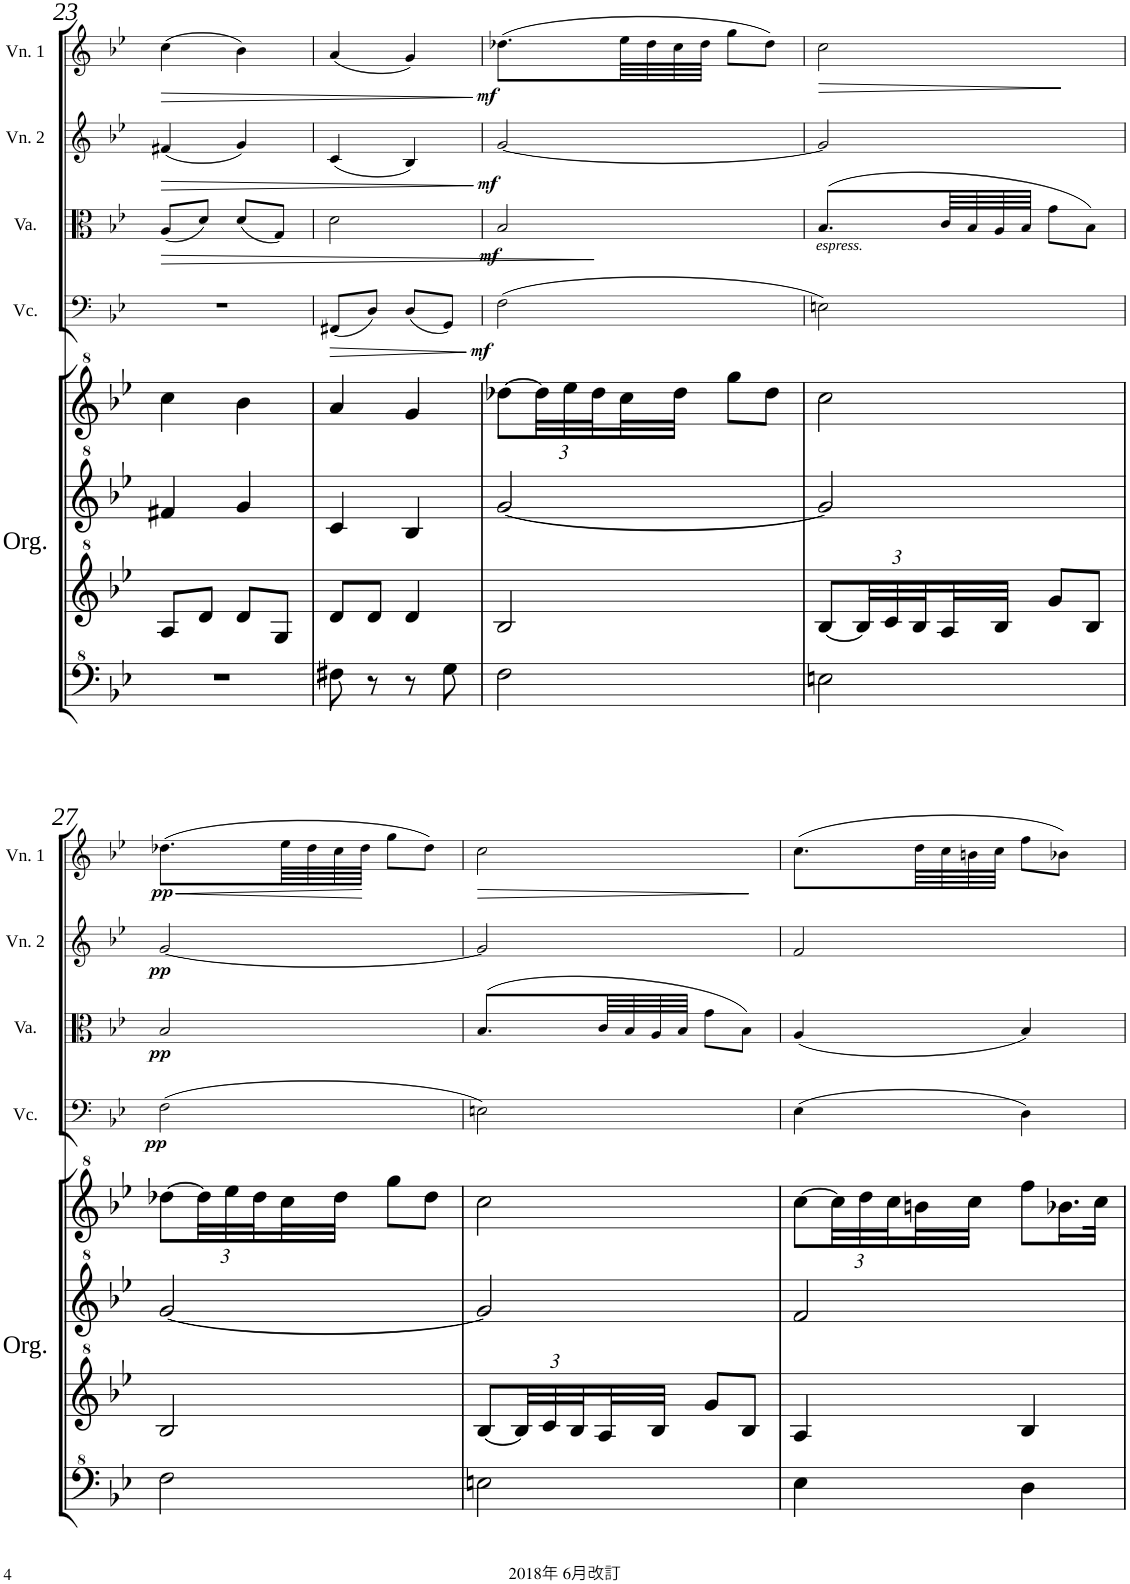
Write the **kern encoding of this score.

**kern	**kern	**kern	**kern	**kern	**dynam	**kern	**dynam	**kern	**dynam	**kern	**dynam
*part5	*part5	*part5	*part5	*part4	*part4	*part3	*part3	*part2	*part2	*part1	*part1
*staff8	*staff7	*staff6	*staff5	*staff4	*staff4	*staff3	*staff3	*staff2	*staff2	*staff1	*staff1
*I"Organ	*	*	*	*I"Violoncello	*	*I"Viola	*	*I"Violin 2	*	*I"Violin 1	*
*I'Org.	*	*	*	*I'Vc.	*	*I'Va.	*	*I'Vn. 2	*	*I'Vn. 1	*
!!LO:PB:g=z
*clefF^4	*clefG^2	*clefG^2	*clefG^2	*clefF4	*	*clefC3	*	*clefG2	*	*clefG2	*
*k[b-e-]	*k[b-e-]	*k[b-e-]	*k[b-e-]	*k[b-e-]	*	*k[b-e-]	*	*k[b-e-]	*	*k[b-e-]	*
*M2/4	*M2/4	*M2/4	*M2/4	*M2/4	*	*M2/4	*	*M2/4	*	*M2/4	*
=23	=23	=23	=23	=23	=23	=23	=23	=23	=23	=23	=23
!	!	!	!	!	!	!	!LO:HP:b	!	!LO:HP:b	!	!LO:HP:b
2r	8a/L	4ff#X/	4ccc\	2r	.	(8A/L	>	(4f#X/	>	(4cc\	>
.	8dd/J	.	.	.	.	8d/J)	.	.	.	.	.
.	8dd/L	4gg/	4bb-\	.	.	(8d/L	.	4g/)	.	4b-\)	.
.	8g/J	.	.	.	.	8G/J)	.	.	.	.	.
.	.	.	.	.	.	.	]	.	.	.	.
=24	=24	=24	=24	=24	=24	=24	=24	=24	=24	=24	=24
!	!	!	!	!	!LO:HP:b	!	!	!	!	!	!
8f#X\	8dd/L	4cc/	4aa/	(8FF#X/L	>	2d\	.	(4c/	.	(4a/	.
8r	8dd/J	.	.	8D/J)	.	.	.	.	.	.	.
8r	4dd/	4b-/	4gg/	(8D/L	.	.	.	4B-/)	.	4g/)	.
8g\	.	.	.	8GG/J)	.	.	.	.	.	.	.
.	.	.	.	.	]	.	.	.	]	.	]
=25	=25	=25	=25	=25	=25	=25	=25	=25	=25	=25	=25
!	!	!	!	!	!LO:DY:b	!	!LO:DY:b	!	!LO:DY:b	!	!LO:DY:b
2f\	2b-/	[2gg/	[8ddd-X\L	(2F\	mf	2B-/	mf	[2g/	mf	(8.dd-X\L	mf
*	*	*	*Xbrackettup	*	*	*	*	*	*	*	*
.	.	.	48ddd-\LL]	.	.	.	.	.	.	.	.
.	.	.	48eee-\	.	.	.	.	.	.	.	.
.	.	.	48ddd-\	.	.	.	.	.	.	.	.
.	.	.	32ccc\	.	.	.	.	.	.	64ee-\LLL	.
.	.	.	.	.	.	.	.	.	.	64dd-\	.
.	.	.	32ddd-\JJJ	.	.	.	.	.	.	64cc\	.
.	.	.	.	.	.	.	.	.	.	64dd-\JJJJ	.
.	.	.	8ggg\L	.	.	.	.	.	.	8gg\L	.
.	.	.	8ddd-\J	.	.	.	.	.	.	8dd-\J)	.
=26	=26	=26	=26	=26	=26	=26	=26	=26	=26	=26	=26
!	!	!	!	!	!	!LO:TX:b:i:t=espress.	!	!	!	!	!
!	!	!	!	!	!	!	!	!	!	!	!LO:HP:b
2en\	[8b-/L	2gg/]	2ccc\	2En\)	.	(8.B-/L	.	2g/]	.	2cc\	>
*	*Xbrackettup	*	*	*	*	*	*	*	*	*	*
.	48b-/LL]	.	.	.	.	.	.	.	.	.	.
.	48cc/	.	.	.	.	.	.	.	.	.	.
.	48b-/	.	.	.	.	.	.	.	.	.	.
.	32a/	.	.	.	.	64c/LLL	.	.	.	.	.
.	.	.	.	.	.	64B-/	.	.	.	.	.
.	32b-/JJJ	.	.	.	.	64A/	.	.	.	.	.
.	.	.	.	.	.	64B-/JJJJ	.	.	.	.	.
.	8gg/L	.	.	.	.	8g\L	.	.	.	.	.
.	8b-/J	.	.	.	.	8B-\J)	.	.	.	.	.
.	.	.	.	.	.	.	.	.	.	.	]
!!LO:LB:g=z
=27	=27	=27	=27	=27	=27	=27	=27	=27	=27	=27	=27
!	!	!	!	!	!LO:DY:b	!	!LO:DY:b	!	!LO:DY:b	!	!LO:HP:b
!	!	!	!	!	!	!	!	!	!	!	!LO:DY:n=1:b
2f\	2b-/	[2gg/	[8ddd-X\L	(2F\	pp	2B-/	pp	[2g/	pp	(8.dd-X\L	< pp
.	.	.	48ddd-\LL]	.	.	.	.	.	.	.	.
.	.	.	48eee-\	.	.	.	.	.	.	.	.
.	.	.	48ddd-\	.	.	.	.	.	.	.	.
.	.	.	32ccc\	.	.	.	.	.	.	64ee-\LLL	.
.	.	.	.	.	.	.	.	.	.	64dd-\	.
.	.	.	32ddd-\JJJ	.	.	.	.	.	.	64cc\	.
.	.	.	.	.	.	.	.	.	.	64dd-\JJJJ	.
.	.	.	8ggg\L	.	.	.	.	.	.	8gg\L	.
.	.	.	8ddd-\J	.	.	.	.	.	.	8dd-\J)	.
.	.	.	.	.	.	.	.	.	.	.	[
=28	=28	=28	=28	=28	=28	=28	=28	=28	=28	=28	=28
!	!	!	!	!	!	!	!	!	!	!	!LO:HP:b
2en\	[8b-/L	2gg/]	2ccc\	2En\)	.	(8.B-/L	.	2g/]	.	2cc\	>
.	48b-/LL]	.	.	.	.	.	.	.	.	.	.
.	48cc/	.	.	.	.	.	.	.	.	.	.
.	48b-/	.	.	.	.	.	.	.	.	.	.
.	32a/	.	.	.	.	64c/LLL	.	.	.	.	.
.	.	.	.	.	.	64B-/	.	.	.	.	.
.	32b-/JJJ	.	.	.	.	64A/	.	.	.	.	.
.	.	.	.	.	.	64B-/JJJJ	.	.	.	.	.
.	8gg/L	.	.	.	.	8g\L	.	.	.	.	.
.	8b-/J	.	.	.	.	8B-\J)	.	.	.	.	.
.	.	.	.	.	.	.	.	.	.	.	]
=29	=29	=29	=29	=29	=29	=29	=29	=29	=29	=29	=29
4e-\	4a/	2ff/	[8ccc\L	(4E-\	.	(4A/	.	2f/	.	(8.cc\L	.
.	.	.	48ccc\LL]	.	.	.	.	.	.	.	.
.	.	.	48ddd\	.	.	.	.	.	.	.	.
.	.	.	48ccc\	.	.	.	.	.	.	.	.
.	.	.	32bbn\	.	.	.	.	.	.	64dd\LLL	.
.	.	.	.	.	.	.	.	.	.	64cc\	.
.	.	.	32ccc\JJJ	.	.	.	.	.	.	64bn\	.
.	.	.	.	.	.	.	.	.	.	64cc\JJJJ	.
4d\	4b-/	.	8fff\L	4D\)	.	4B-/)	.	.	.	8ff\L	.
.	.	.	16.bb-X\L	.	.	.	.	.	.	8b-X\J)	.
.	.	.	32ccc\JJk	.	.	.	.	.	.	.	.
=	=	=	=	=	=	=	=	=	=	=	=
*-	*-	*-	*-	*-	*-	*-	*-	*-	*-	*-	*-
